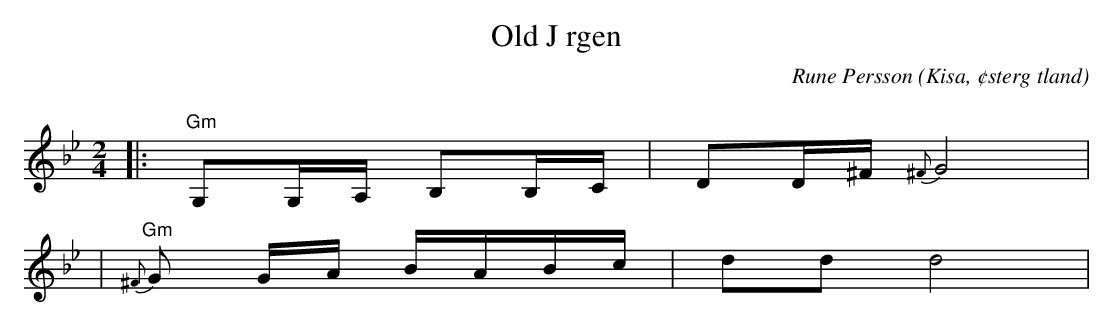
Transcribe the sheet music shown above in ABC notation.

X:1
T:Old J rgen
C:Rune Persson
O:Kisa, ¢sterg tland
Q:60
M:2/4
L:1/8
K:Gm
|:"Gm"G,G,/A,/ B,B,/C/|DD/^F/ {^F}G4|
|"Gm"{^F}G G/A/ B/A/B/c/|dd d4|
